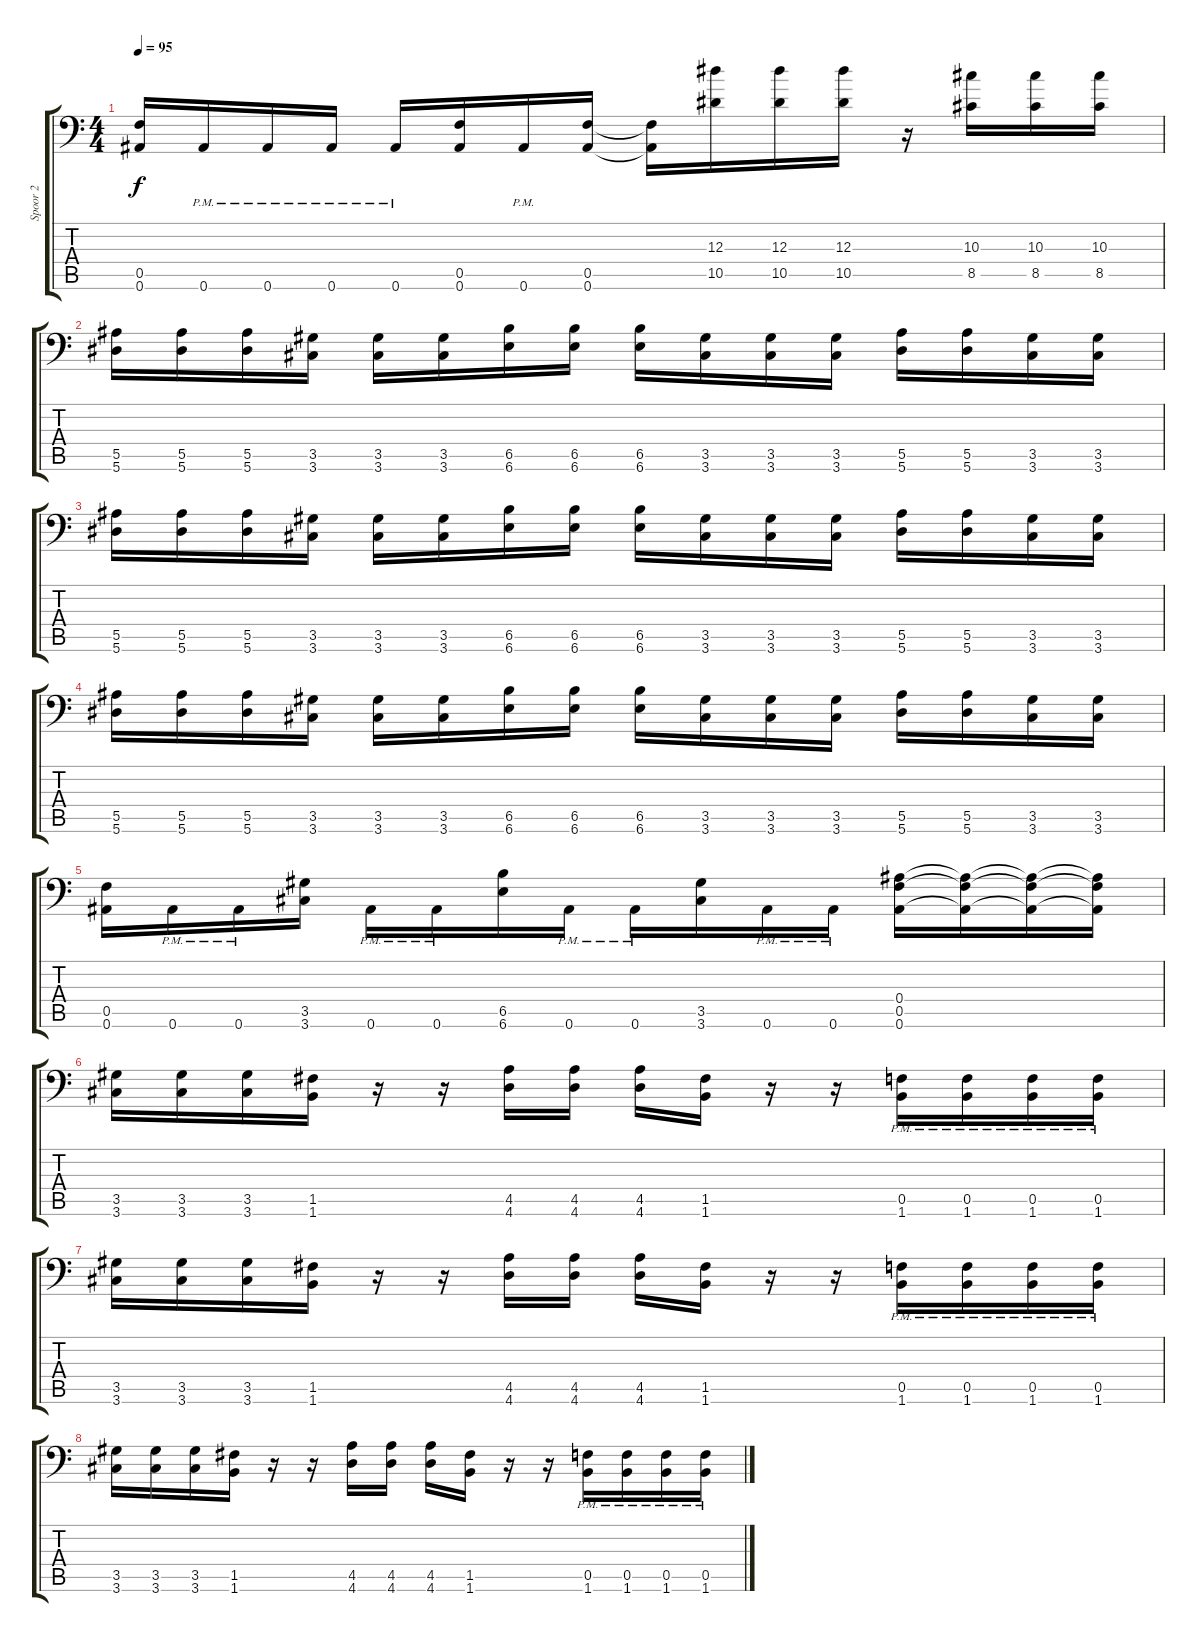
\track ("Spoor 2" "Spoor 2") {instrument distortionguitar}
\staff {score tabs}
\tuning (C4 G3 Eb3 Bb2 F2 Bb1) {hide}
\ts (4 4)
\tempo 95
\clef f4
\ks c
(0.5 0.6).16{dy f} 0.6{pm}.16 0.6{pm}.16 0.6{pm}.16 0.6{pm}.16 (0.5 0.6).16 0.6{pm}.16 (0.5 0.6).16 (0.5{t} 0.6{t}).16 (12.3 10.5).16 (12.3 10.5).16 (12.3 10.5).16 r.16 (10.3 8.5).16 (10.3 8.5).16 (10.3 8.5).16 |
(5.5 5.6).16 (5.5 5.6).16 (5.5 5.6).16 (3.5 3.6).16 (3.5 3.6).16 (3.5 3.6).16 (6.5 6.6).16 (6.5 6.6).16 (6.5 6.6).16 (3.5 3.6).16 (3.5 3.6).16 (3.5 3.6).16 (5.5 5.6).16 (5.5 5.6).16 (3.5 3.6).16 (3.5 3.6).16 |
(5.5 5.6).16 (5.5 5.6).16 (5.5 5.6).16 (3.5 3.6).16 (3.5 3.6).16 (3.5 3.6).16 (6.5 6.6).16 (6.5 6.6).16 (6.5 6.6).16 (3.5 3.6).16 (3.5 3.6).16 (3.5 3.6).16 (5.5 5.6).16 (5.5 5.6).16 (3.5 3.6).16 (3.5 3.6).16 |
(5.5 5.6).16 (5.5 5.6).16 (5.5 5.6).16 (3.5 3.6).16 (3.5 3.6).16 (3.5 3.6).16 (6.5 6.6).16 (6.5 6.6).16 (6.5 6.6).16 (3.5 3.6).16 (3.5 3.6).16 (3.5 3.6).16 (5.5 5.6).16 (5.5 5.6).16 (3.5 3.6).16 (3.5 3.6).16 |
(0.5 0.6).16 0.6{pm}.16 0.6{pm}.16 (3.5 3.6).16 0.6{pm}.16 0.6{pm}.16 (6.5 6.6).16 0.6{pm}.16 0.6{pm}.16 (3.5 3.6).16 0.6{pm}.16 0.6{pm}.16 (0.4 0.5 0.6).16 (0.4{t} 0.5{t} 0.6{t}).16 (0.4{t} 0.5{t} 0.6{t}).16 (0.4{t} 0.5{t} 0.6{t}).16 |
(3.5 3.6).16 (3.5 3.6).16 (3.5 3.6).16 (1.5 1.6).16 r.16 r.16 (4.5 4.6).16 (4.5 4.6).16 (4.5 4.6).16 (1.5 1.6).16 r.16 r.16 (0.5{pm} 1.6{pm}).16 (0.5{pm} 1.6{pm}).16 (0.5{pm} 1.6{pm}).16 (0.5{pm} 1.6{pm}).16 |
(3.5 3.6).16 (3.5 3.6).16 (3.5 3.6).16 (1.5 1.6).16 r.16 r.16 (4.5 4.6).16 (4.5 4.6).16 (4.5 4.6).16 (1.5 1.6).16 r.16 r.16 (0.5{pm} 1.6{pm}).16 (0.5{pm} 1.6{pm}).16 (0.5{pm} 1.6{pm}).16 (0.5{pm} 1.6{pm}).16 |
(3.5 3.6).16 (3.5 3.6).16 (3.5 3.6).16 (1.5 1.6).16 r.16 r.16 (4.5 4.6).16 (4.5 4.6).16 (4.5 4.6).16 (1.5 1.6).16 r.16 r.16 (0.5{pm} 1.6{pm}).16 (0.5{pm} 1.6{pm}).16 (0.5{pm} 1.6{pm}).16 (0.5{pm} 1.6{pm}).16
